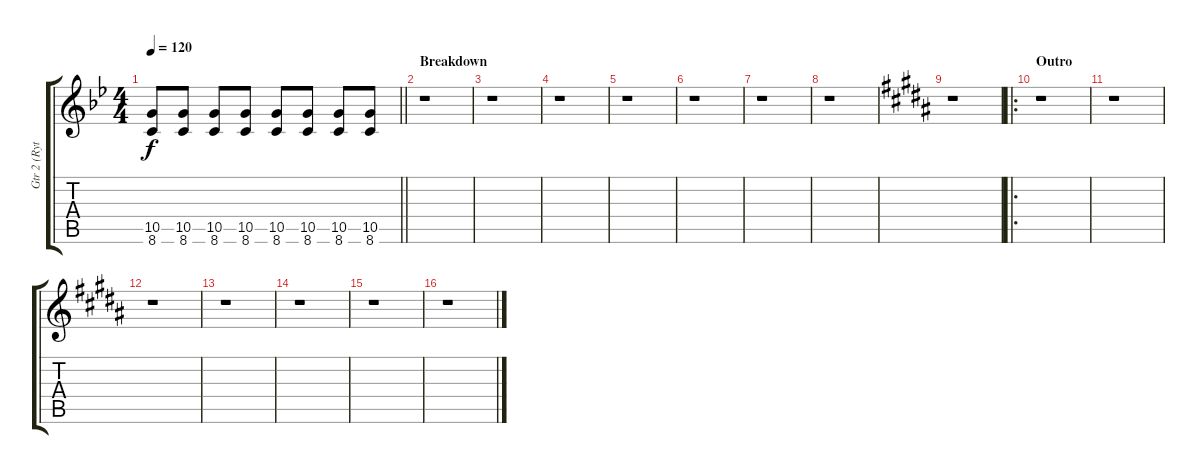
\track ("Gtr 2 (Rythm)" "Gtr 2 (Ryt") {instrument distortionguitar}
\staff {score tabs}
\tuning (E4 B3 G3 D3 A2 E2) {hide}
\ts (4 4)
\tempo 120
\clef g2
\barLineRight lightlight
\ks bb
(10.5 8.6).8{dy f} (10.5 8.6).8 (10.5 8.6).8 (10.5 8.6).8 (10.5 8.6).8 (10.5 8.6).8 (10.5 8.6).8 (10.5 8.6).8 |
\section ("" "Breakdown")
r.1 |
r.1 |
r.1 |
r.1 |
r.1 |
r.1 |
r.1 |
\ks b
r.1 |
\ro
\section ("" "Outro")
\ks g#minor
r.1 |
r.1 |
\ks b
r.1 |
\ks g#minor
r.1 |
r.1 |
\ks b
r.1 |
\ks g#minor
r.1
